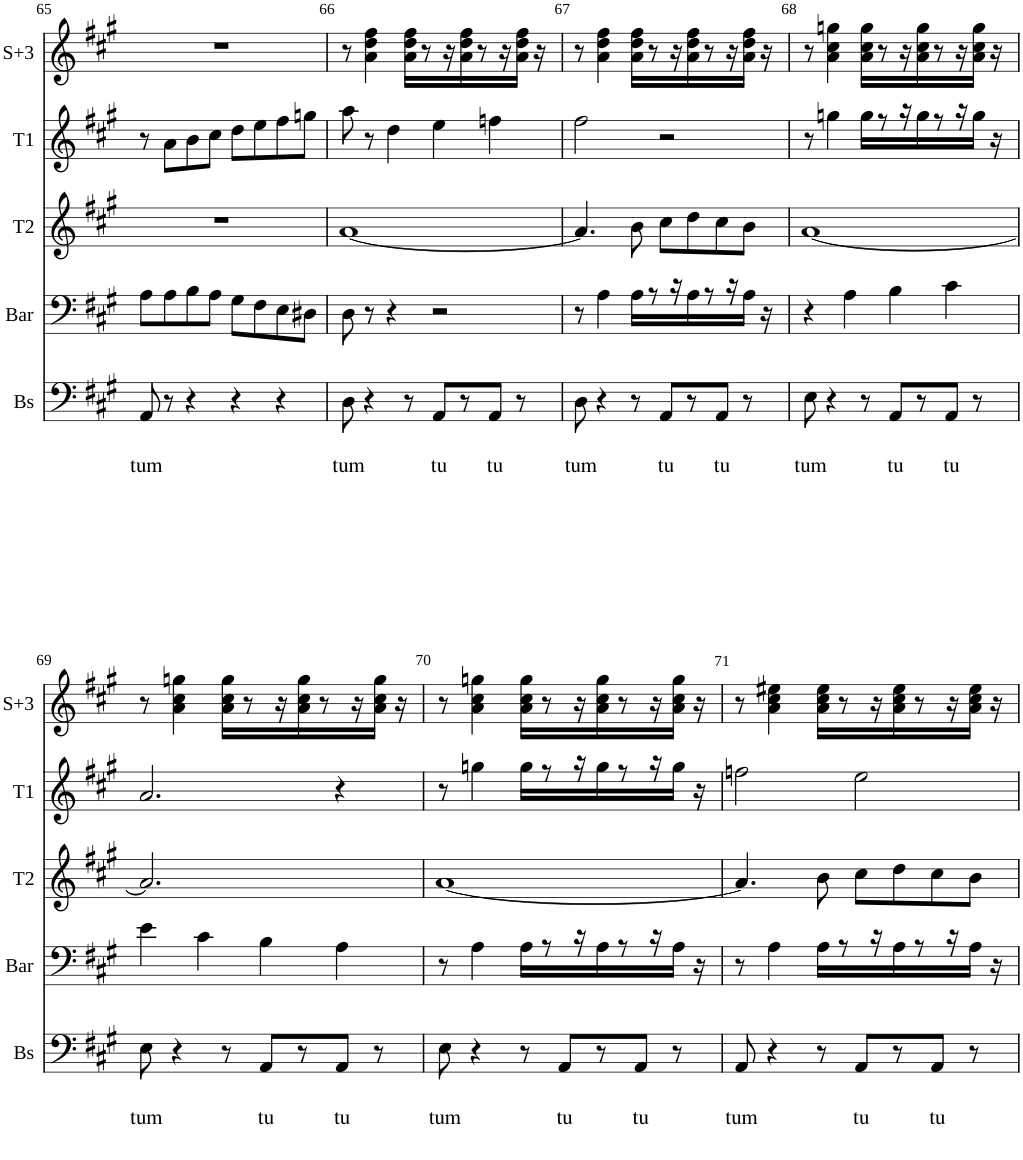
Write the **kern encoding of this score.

**kern	**text	**text	**kern	**kern	**kern	**kern
*part5	*part5	*part5	*part4	*part3	*part2	*part1
*staff5	*staff5	*staff5	*staff4	*staff3	*staff2	*staff1
*I"Basso	*	*	*I"Baritono	*I"Ten 2	*I"Ten 1	*I"Soli+trio
*I'Bs	*	*	*I'Bar	*I'T2	*I'T1	*I'S+3
!!LO:PB:g=z
*clefF4	*	*	*clefF4	*clefG2	*clefG2	*clefG2
*k[f#c#g#]	*	*	*k[f#c#g#]	*k[f#c#g#]	*k[f#c#g#]	*k[f#c#g#]
*A:	*	*	*A:	*A:	*A:	*A:
*M4/4	*	*	*M4/4	*M4/4	*M4/4	*M4/4
*met(c)	*	*	*met(c)	*met(c)	*met(c)	*met(c)
=65	=65	=65	=65	=65	=65	=65
!	!	!LO:LY:b	!	!	!	!
8AA/	.	tum	8A\L	1r	8r	1r
8r	.	.	8A\	.	8a\L	.
4r	.	.	8B\	.	8b\	.
.	.	.	8A\J	.	8cc#\J	.
4r	.	.	8G#\L	.	8dd\L	.
.	.	.	8F#\	.	8ee\	.
4r	.	.	8E\	.	8ff#\	.
.	.	.	8D#X\J	.	8ggn\J	.
=66	=66	=66	=66	=66	=66	=66
!	!	!LO:LY:b	!	!	!	!
8D\	.	tum	8D\	[1a	8aa\	8r
4r	.	.	8r	.	8r	4a\ 4dd\ 4ff#\
.	.	.	4r	.	4dd\	.
8r	.	.	.	.	.	16a\ 16dd\ 16ff#\KL
.	.	.	.	.	.	8r
!	!	!LO:LY:b	!	!	!	!
8AA/L	.	tu	2r	.	4ee\	.
.	.	.	.	.	.	16r
8r	.	.	.	.	.	16a\ 16dd\ 16ff#\J
.	.	.	.	.	.	8r
!	!	!LO:LY:b	!	!	!	!
8AA/J	.	tu	.	.	4ffn\	.
.	.	.	.	.	.	16r
8r	.	.	.	.	.	16a\ 16dd\ 16ff#\JJ
.	.	.	.	.	.	16r
=67	=67	=67	=67	=67	=67	=67
!	!	!LO:LY:b	!	!	!	!
8D\	.	tum	8r	4.a/]	2ff#\	8r
4r	.	.	4A\	.	.	4a\ 4dd\ 4ff#\
8r	.	.	16A\KL	8b\	.	16a\ 16dd\ 16ff#\KL
.	.	.	8r	.	.	8r
!	!	!LO:LY:b	!	!	!	!
8AA/L	.	tu	.	8cc#\L	2r	.
.	.	.	16r	.	.	16r
8r	.	.	16A\J	8dd\	.	16a\ 16dd\ 16ff#\J
.	.	.	8r	.	.	8r
!	!	!LO:LY:b	!	!	!	!
8AA/J	.	tu	.	8cc#\	.	.
.	.	.	16r	.	.	16r
8r	.	.	16A\JJ	8b\J	.	16a\ 16dd\ 16ff#\JJ
.	.	.	16r	.	.	16r
=68	=68	=68	=68	=68	=68	=68
!	!	!LO:LY:b	!	!	!	!
8E\	.	tum	4r	[1a	8r	8r
4r	.	.	.	.	4ggn\	4a\ 4cc#\ 4ggn\
.	.	.	4A\	.	.	.
8r	.	.	.	.	16gg\KL	16a\ 16cc#\ 16gg\KL
.	.	.	.	.	8r	8r
!	!	!LO:LY:b	!	!	!	!
8AA/L	.	tu	4B\	.	.	.
.	.	.	.	.	16r	16r
8r	.	.	.	.	16gg\J	16a\ 16cc#\ 16gg\J
.	.	.	.	.	8r	8r
!	!	!LO:LY:b	!	!	!	!
8AA/J	.	tu	4c#\	.	.	.
.	.	.	.	.	16r	16r
8r	.	.	.	.	16gg\JJ	16a\ 16cc#\ 16gg\JJ
.	.	.	.	.	16r	16r
!!LO:LB:g=z
=69	=69	=69	=69	=69	=69	=69
!	!	!LO:LY:b	!	!	!	!
8E\	.	tum	4e\	2.a/]	2.a/	8r
4r	.	.	.	.	.	4a\ 4cc#\ 4ggn\
.	.	.	4c#\	.	.	.
8r	.	.	.	.	.	16a\ 16cc#\ 16gg\KL
.	.	.	.	.	.	8r
!	!	!LO:LY:b	!	!	!	!
8AA/L	.	tu	4B\	.	.	.
.	.	.	.	.	.	16r
8r	.	.	.	.	.	16a\ 16cc#\ 16gg\J
.	.	.	.	.	.	8r
!	!	!LO:LY:b	!	!	!	!
8AA/J	.	tu	4A\	4ryy	4r	.
.	.	.	.	.	.	16r
8r	.	.	.	.	.	16a\ 16cc#\ 16gg\JJ
.	.	.	.	.	.	16r
=70	=70	=70	=70	=70	=70	=70
!	!	!LO:LY:b	!	!	!	!
8E\	.	tum	8r	[1a	8r	8r
4r	.	.	4A\	.	4ggn\	4a\ 4cc#\ 4ggn\
8r	.	.	16A\KL	.	16gg\KL	16a\ 16cc#\ 16gg\KL
.	.	.	8r	.	8r	8r
!	!	!LO:LY:b	!	!	!	!
8AA/L	.	tu	.	.	.	.
.	.	.	16r	.	16r	16r
8r	.	.	16A\J	.	16gg\J	16a\ 16cc#\ 16gg\J
.	.	.	8r	.	8r	8r
!	!	!LO:LY:b	!	!	!	!
8AA/J	.	tu	.	.	.	.
.	.	.	16r	.	16r	16r
8r	.	.	16A\JJ	.	16gg\JJ	16a\ 16cc#\ 16gg\JJ
.	.	.	16r	.	16r	16r
=71	=71	=71	=71	=71	=71	=71
!	!	!LO:LY:b	!	!	!	!
8AA/	.	tum	8r	4.a/]	2ffn\	8r
4r	.	.	4A\	.	.	4a\ 4cc#\ 4ee#X\
8r	.	.	16A\KL	8b\	.	16a\ 16cc#\ 16ee#\KL
.	.	.	8r	.	.	8r
!	!	!LO:LY:b	!	!	!	!
8AA/L	.	tu	.	8cc#\L	2ee\	.
.	.	.	16r	.	.	16r
8r	.	.	16A\J	8dd\	.	16a\ 16cc#\ 16ee#\J
.	.	.	8r	.	.	8r
!	!	!LO:LY:b	!	!	!	!
8AA/J	.	tu	.	8cc#\	.	.
.	.	.	16r	.	.	16r
8r	.	.	16A\JJ	8b\J	.	16a\ 16cc#\ 16ee#\JJ
.	.	.	16r	.	.	16r
=	=	=	=	=	=	=
*-	*-	*-	*-	*-	*-	*-
